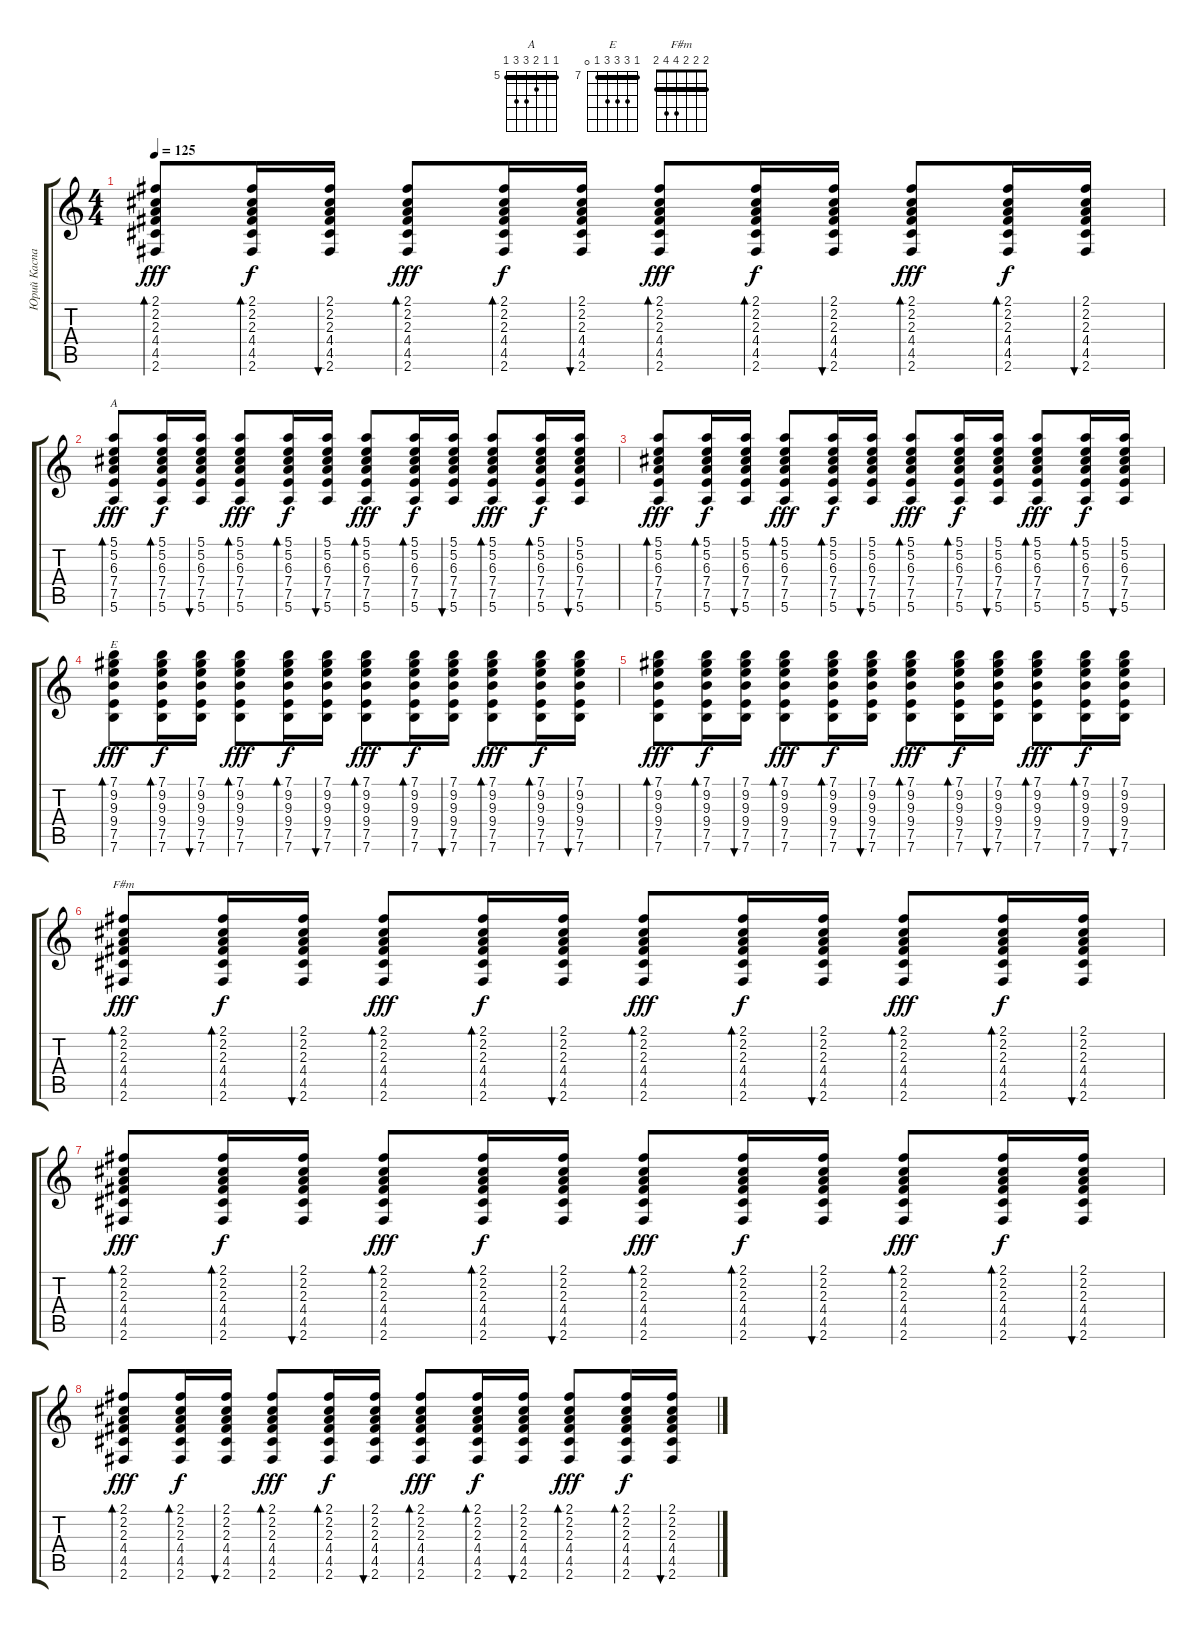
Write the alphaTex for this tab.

\track ("Юрий Каспарян_2" "Юрий Каспа") {instrument distortionguitar}
\staff {score tabs}
\tuning (E4 B3 G3 D3 A2 E2) {hide}
\chord ("A" 5 5 6 7 7 5) {firstfret 5 barre 5}
\chord ("E" 7 9 9 9 7 0) {firstfret 7 barre 7}
\chord ("F#m" 2 2 2 4 4 2) {barre 2}
\ts (4 4)
\tempo 125
\clef g2
\ks c
(2.1 2.2 2.3 4.4 4.5 2.6).8{bd 60 dy fff} (2.1 2.2 2.3 4.4 4.5 2.6).16{bd 60 dy f} (2.1 2.2 2.3 4.4 4.5 2.6).16{bu 60} (2.1 2.2 2.3 4.4 4.5 2.6).8{bd 60 dy fff} (2.1 2.2 2.3 4.4 4.5 2.6).16{bd 60 dy f} (2.1 2.2 2.3 4.4 4.5 2.6).16{bu 60} (2.1 2.2 2.3 4.4 4.5 2.6).8{bd 60 dy fff} (2.1 2.2 2.3 4.4 4.5 2.6).16{bd 60 dy f} (2.1 2.2 2.3 4.4 4.5 2.6).16{bu 60} (2.1 2.2 2.3 4.4 4.5 2.6).8{bd 60 dy fff} (2.1 2.2 2.3 4.4 4.5 2.6).16{bd 60 dy f} (2.1 2.2 2.3 4.4 4.5 2.6).16{bu 60} |
(5.1 5.2 6.3 7.4 7.5 5.6).8{bd 60 ch "A" dy fff} (5.1 5.2 6.3 7.4 7.5 5.6).16{bd 60 dy f} (5.1 5.2 6.3 7.4 7.5 5.6).16{bu 60} (5.1 5.2 6.3 7.4 7.5 5.6).8{bd 60 dy fff} (5.1 5.2 6.3 7.4 7.5 5.6).16{bd 60 dy f} (5.1 5.2 6.3 7.4 7.5 5.6).16{bu 60} (5.1 5.2 6.3 7.4 7.5 5.6).8{bd 60 dy fff} (5.1 5.2 6.3 7.4 7.5 5.6).16{bd 60 dy f} (5.1 5.2 6.3 7.4 7.5 5.6).16{bu 60} (5.1 5.2 6.3 7.4 7.5 5.6).8{bd 60 dy fff} (5.1 5.2 6.3 7.4 7.5 5.6).16{bd 60 dy f} (5.1 5.2 6.3 7.4 7.5 5.6).16{bu 60} |
(5.1 5.2 6.3 7.4 7.5 5.6).8{bd 60 dy fff} (5.1 5.2 6.3 7.4 7.5 5.6).16{bd 60 dy f} (5.1 5.2 6.3 7.4 7.5 5.6).16{bu 60} (5.1 5.2 6.3 7.4 7.5 5.6).8{bd 60 dy fff} (5.1 5.2 6.3 7.4 7.5 5.6).16{bd 60 dy f} (5.1 5.2 6.3 7.4 7.5 5.6).16{bu 60} (5.1 5.2 6.3 7.4 7.5 5.6).8{bd 60 dy fff} (5.1 5.2 6.3 7.4 7.5 5.6).16{bd 60 dy f} (5.1 5.2 6.3 7.4 7.5 5.6).16{bu 60} (5.1 5.2 6.3 7.4 7.5 5.6).8{bd 60 dy fff} (5.1 5.2 6.3 7.4 7.5 5.6).16{bd 60 dy f} (5.1 5.2 6.3 7.4 7.5 5.6).16{bu 60} |
(7.1 9.2 9.3 9.4 7.5 7.6).8{bd 60 ch "E" dy fff} (7.1 9.2 9.3 9.4 7.5 7.6).16{bd 60 dy f} (7.1 9.2 9.3 9.4 7.5 7.6).16{bu 60} (7.1 9.2 9.3 9.4 7.5 7.6).8{bd 60 dy fff} (7.1 9.2 9.3 9.4 7.5 7.6).16{bd 60 dy f} (7.1 9.2 9.3 9.4 7.5 7.6).16{bu 60} (7.1 9.2 9.3 9.4 7.5 7.6).8{bd 60 dy fff} (7.1 9.2 9.3 9.4 7.5 7.6).16{bd 60 dy f} (7.1 9.2 9.3 9.4 7.5 7.6).16{bu 60} (7.1 9.2 9.3 9.4 7.5 7.6).8{bd 60 dy fff} (7.1 9.2 9.3 9.4 7.5 7.6).16{bd 60 dy f} (7.1 9.2 9.3 9.4 7.5 7.6).16{bu 60} |
(7.1 9.2 9.3 9.4 7.5 7.6).8{bd 60 dy fff} (7.1 9.2 9.3 9.4 7.5 7.6).16{bd 60 dy f} (7.1 9.2 9.3 9.4 7.5 7.6).16{bu 60} (7.1 9.2 9.3 9.4 7.5 7.6).8{bd 60 dy fff} (7.1 9.2 9.3 9.4 7.5 7.6).16{bd 60 dy f} (7.1 9.2 9.3 9.4 7.5 7.6).16{bu 60} (7.1 9.2 9.3 9.4 7.5 7.6).8{bd 60 dy fff} (7.1 9.2 9.3 9.4 7.5 7.6).16{bd 60 dy f} (7.1 9.2 9.3 9.4 7.5 7.6).16{bu 60} (7.1 9.2 9.3 9.4 7.5 7.6).8{bd 60 dy fff} (7.1 9.2 9.3 9.4 7.5 7.6).16{bd 60 dy f} (7.1 9.2 9.3 9.4 7.5 7.6).16{bu 60} |
(2.1 2.2 2.3 4.4 4.5 2.6).8{bd 60 ch "F#m" dy fff} (2.1 2.2 2.3 4.4 4.5 2.6).16{bd 60 dy f} (2.1 2.2 2.3 4.4 4.5 2.6).16{bu 60} (2.1 2.2 2.3 4.4 4.5 2.6).8{bd 60 dy fff} (2.1 2.2 2.3 4.4 4.5 2.6).16{bd 60 dy f} (2.1 2.2 2.3 4.4 4.5 2.6).16{bu 60} (2.1 2.2 2.3 4.4 4.5 2.6).8{bd 60 dy fff} (2.1 2.2 2.3 4.4 4.5 2.6).16{bd 60 dy f} (2.1 2.2 2.3 4.4 4.5 2.6).16{bu 60} (2.1 2.2 2.3 4.4 4.5 2.6).8{bd 60 dy fff} (2.1 2.2 2.3 4.4 4.5 2.6).16{bd 60 dy f} (2.1 2.2 2.3 4.4 4.5 2.6).16{bu 60} |
(2.1 2.2 2.3 4.4 4.5 2.6).8{bd 60 dy fff} (2.1 2.2 2.3 4.4 4.5 2.6).16{bd 60 dy f} (2.1 2.2 2.3 4.4 4.5 2.6).16{bu 60} (2.1 2.2 2.3 4.4 4.5 2.6).8{bd 60 dy fff} (2.1 2.2 2.3 4.4 4.5 2.6).16{bd 60 dy f} (2.1 2.2 2.3 4.4 4.5 2.6).16{bu 60} (2.1 2.2 2.3 4.4 4.5 2.6).8{bd 60 dy fff} (2.1 2.2 2.3 4.4 4.5 2.6).16{bd 60 dy f} (2.1 2.2 2.3 4.4 4.5 2.6).16{bu 60} (2.1 2.2 2.3 4.4 4.5 2.6).8{bd 60 dy fff} (2.1 2.2 2.3 4.4 4.5 2.6).16{bd 60 dy f} (2.1 2.2 2.3 4.4 4.5 2.6).16{bu 60} |
(2.1 2.2 2.3 4.4 4.5 2.6).8{bd 60 dy fff} (2.1 2.2 2.3 4.4 4.5 2.6).16{bd 60 dy f} (2.1 2.2 2.3 4.4 4.5 2.6).16{bu 60} (2.1 2.2 2.3 4.4 4.5 2.6).8{bd 60 dy fff} (2.1 2.2 2.3 4.4 4.5 2.6).16{bd 60 dy f} (2.1 2.2 2.3 4.4 4.5 2.6).16{bu 60} (2.1 2.2 2.3 4.4 4.5 2.6).8{bd 60 dy fff} (2.1 2.2 2.3 4.4 4.5 2.6).16{bd 60 dy f} (2.1 2.2 2.3 4.4 4.5 2.6).16{bu 60} (2.1 2.2 2.3 4.4 4.5 2.6).8{bd 60 dy fff} (2.1 2.2 2.3 4.4 4.5 2.6).16{bd 60 dy f} (2.1 2.2 2.3 4.4 4.5 2.6).16{bu 60}
